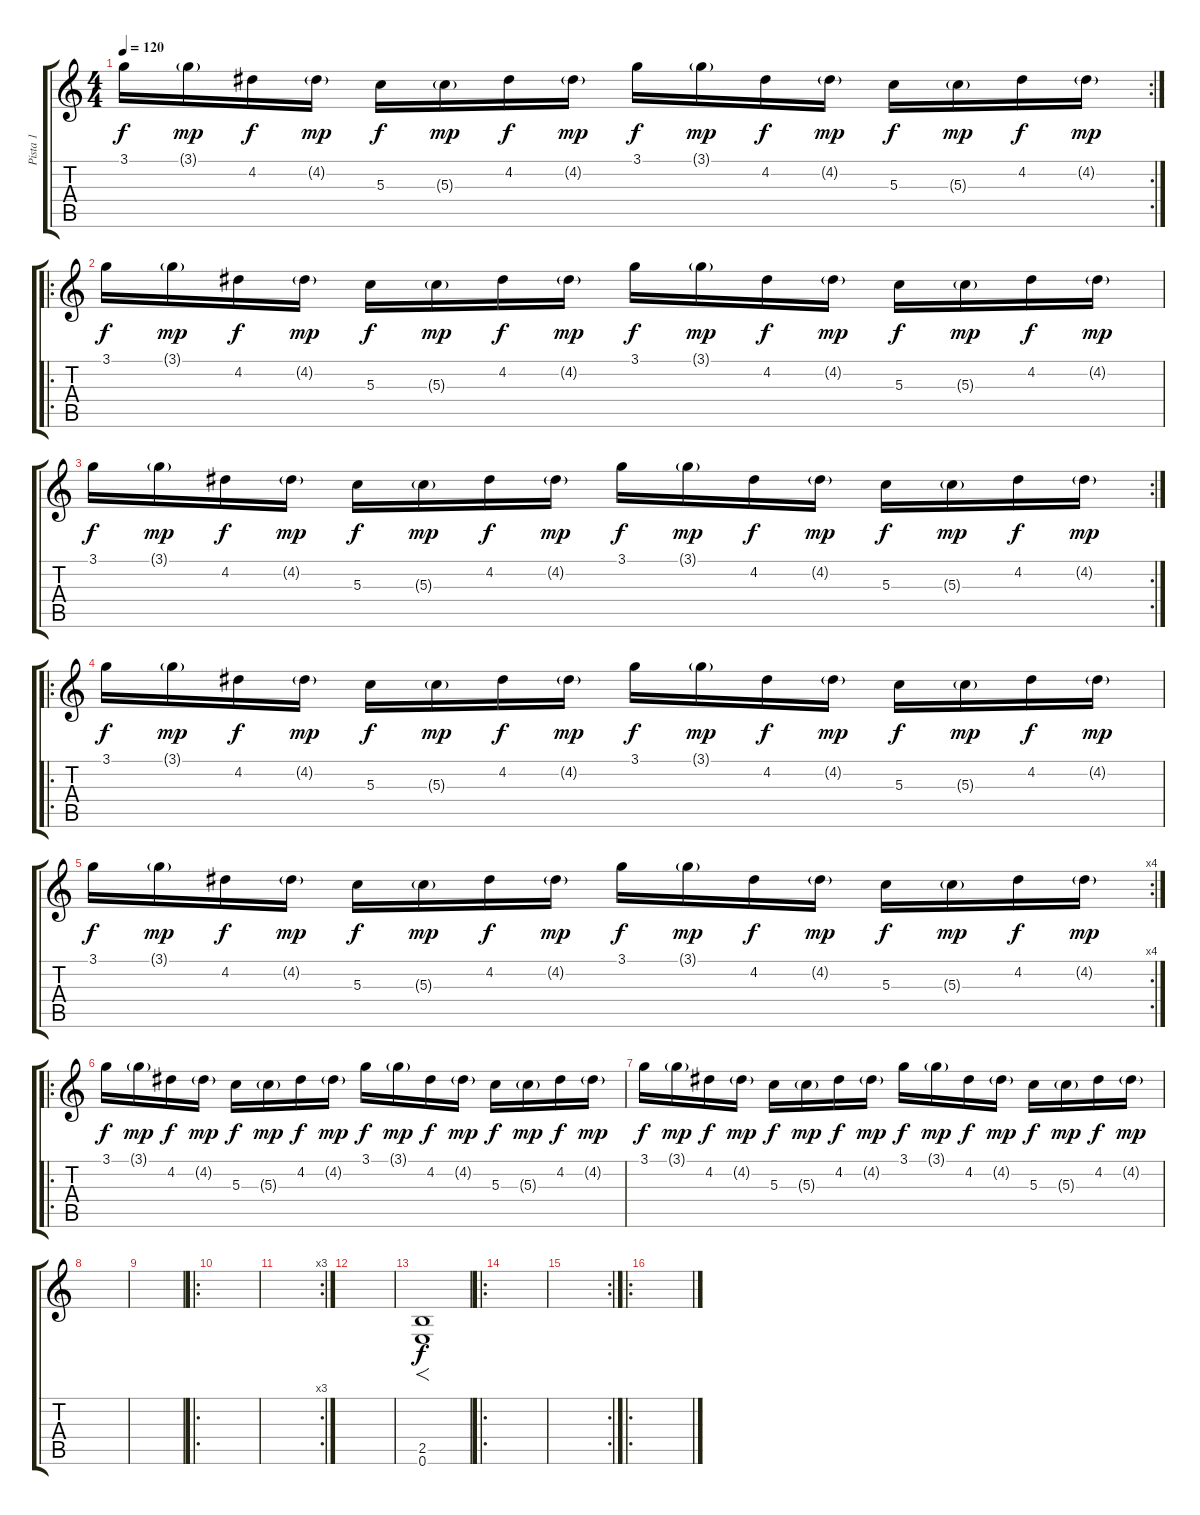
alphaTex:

\track ("Pista 1" "Pista 1") {instrument overdrivenguitar}
\staff {score tabs}
\tuning (E4 B3 G3 D3 A2 E2) {hide}
\rc 2
\ts (4 4)
\tempo 120
\clef g2
\ks c
3.1.16{dy f instrument overdrivenguitar} 3.1{g}.16{dy mp} 4.2.16{dy f} 4.2{g}.16{dy mp} 5.3.16{dy f} 5.3{g}.16{dy mp} 4.2.16{dy f} 4.2{g}.16{dy mp} 3.1.16{dy f} 3.1{g}.16{dy mp} 4.2.16{dy f} 4.2{g}.16{dy mp} 5.3.16{dy f} 5.3{g}.16{dy mp} 4.2.16{dy f} 4.2{g}.16{dy mp} |
\ro
3.1.16{dy f} 3.1{g}.16{dy mp} 4.2.16{dy f} 4.2{g}.16{dy mp} 5.3.16{dy f} 5.3{g}.16{dy mp} 4.2.16{dy f} 4.2{g}.16{dy mp} 3.1.16{dy f} 3.1{g}.16{dy mp} 4.2.16{dy f} 4.2{g}.16{dy mp} 5.3.16{dy f} 5.3{g}.16{dy mp} 4.2.16{dy f} 4.2{g}.16{dy mp} |
\rc 2
3.1.16{dy f} 3.1{g}.16{dy mp} 4.2.16{dy f} 4.2{g}.16{dy mp} 5.3.16{dy f} 5.3{g}.16{dy mp} 4.2.16{dy f} 4.2{g}.16{dy mp} 3.1.16{dy f} 3.1{g}.16{dy mp} 4.2.16{dy f} 4.2{g}.16{dy mp} 5.3.16{dy f} 5.3{g}.16{dy mp} 4.2.16{dy f} 4.2{g}.16{dy mp} |
\ro
3.1.16{dy f} 3.1{g}.16{dy mp} 4.2.16{dy f} 4.2{g}.16{dy mp} 5.3.16{dy f} 5.3{g}.16{dy mp} 4.2.16{dy f} 4.2{g}.16{dy mp} 3.1.16{dy f} 3.1{g}.16{dy mp} 4.2.16{dy f} 4.2{g}.16{dy mp} 5.3.16{dy f} 5.3{g}.16{dy mp} 4.2.16{dy f} 4.2{g}.16{dy mp} |
\rc 4
3.1.16{dy f} 3.1{g}.16{dy mp} 4.2.16{dy f} 4.2{g}.16{dy mp} 5.3.16{dy f} 5.3{g}.16{dy mp} 4.2.16{dy f} 4.2{g}.16{dy mp} 3.1.16{dy f} 3.1{g}.16{dy mp} 4.2.16{dy f} 4.2{g}.16{dy mp} 5.3.16{dy f} 5.3{g}.16{dy mp} 4.2.16{dy f} 4.2{g}.16{dy mp} |
\ro
3.1.16{dy f} 3.1{g}.16{dy mp} 4.2.16{dy f} 4.2{g}.16{dy mp} 5.3.16{dy f} 5.3{g}.16{dy mp} 4.2.16{dy f} 4.2{g}.16{dy mp} 3.1.16{dy f} 3.1{g}.16{dy mp} 4.2.16{dy f} 4.2{g}.16{dy mp} 5.3.16{dy f} 5.3{g}.16{dy mp} 4.2.16{dy f} 4.2{g}.16{dy mp} |
3.1.16{dy f volume 10} 3.1{g}.16{dy mp} 4.2.16{dy f} 4.2{g}.16{dy mp} 5.3.16{dy f} 5.3{g}.16{dy mp} 4.2.16{dy f} 4.2{g}.16{dy mp volume 7} 3.1.16{dy f} 3.1{g}.16{dy mp} 4.2.16{dy f} 4.2{g}.16{dy mp} 5.3.16{dy f} 5.3{g}.16{dy mp volume 0} 4.2.16{dy f} 4.2{g}.16{dy mp} |
|
|
\ro
|
\rc 3
|
|
(2.5 0.6).1{f dy f} |
\ro
|
\rc 2
|
\ro
